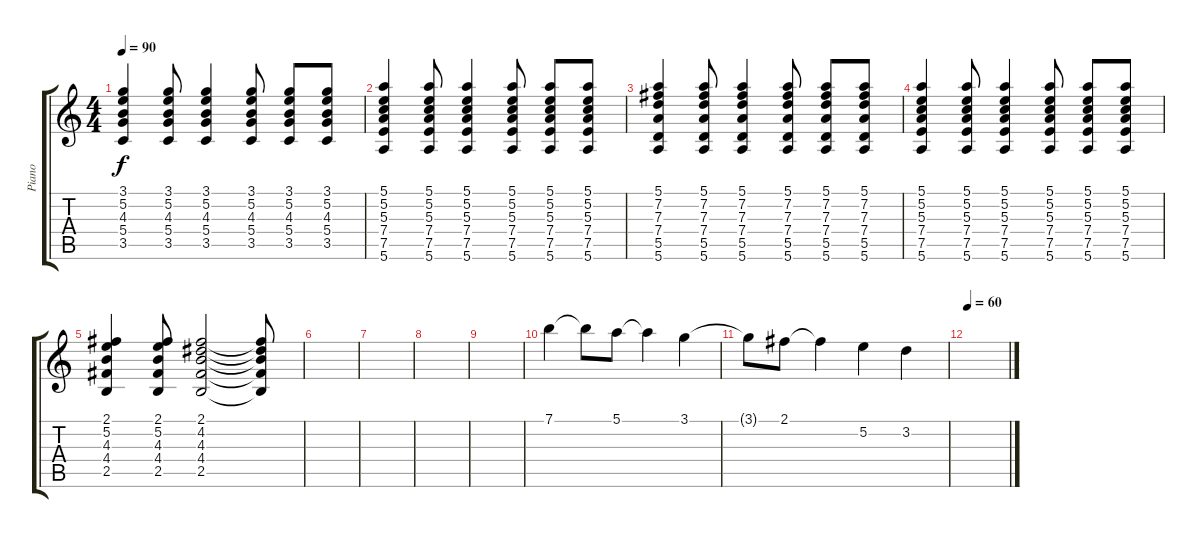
\track ("Piano" "Piano") {instrument acousticguitarsteel}
\staff {score tabs}
\tuning (E4 B3 G3 D3 A2 E2) {hide}
\ts (4 4)
\tempo 90
\clef g2
\ks c
(3.1 5.2 4.3 5.4 3.5).4{dy f} (3.1 5.2 4.3 5.4 3.5).8 (3.1 5.2 4.3 5.4 3.5).4 (3.1 5.2 4.3 5.4 3.5).8 (3.1 5.2 4.3 5.4 3.5).8 (3.1 5.2 4.3 5.4 3.5).8 |
(5.1 5.2 5.3 7.4 7.5 5.6).4 (5.1 5.2 5.3 7.4 7.5 5.6).8 (5.1 5.2 5.3 7.4 7.5 5.6).4 (5.1 5.2 5.3 7.4 7.5 5.6).8 (5.1 5.2 5.3 7.4 7.5 5.6).8 (5.1 5.2 5.3 7.4 7.5 5.6).8 |
(5.1 7.2 7.3 7.4 5.5 5.6).4 (5.1 7.2 7.3 7.4 5.5 5.6).8 (5.1 7.2 7.3 7.4 5.5 5.6).4 (5.1 7.2 7.3 7.4 5.5 5.6).8 (5.1 7.2 7.3 7.4 5.5 5.6).8 (5.1 7.2 7.3 7.4 5.5 5.6).8 |
(5.1 5.2 5.3 7.4 7.5 5.6).4 (5.1 5.2 5.3 7.4 7.5 5.6).8 (5.1 5.2 5.3 7.4 7.5 5.6).4 (5.1 5.2 5.3 7.4 7.5 5.6).8 (5.1 5.2 5.3 7.4 7.5 5.6).8 (5.1 5.2 5.3 7.4 7.5 5.6).8 |
(2.1 5.2 4.3 4.4 2.5).4 (2.1 5.2 4.3 4.4 2.5).8 (2.1 4.2 4.3 4.4 2.5).2 (2.1{t} 4.2{t} 4.3{t} 4.4{t} 2.5{t}).8 |
|
|
|
|
7.1.4{instrument acousticguitarsteel} 7.1{t}.8 5.1.8 5.1{t}.4 3.1.4 |
3.1{t}.8 2.1.8 2.1{t}.4 5.2.4 3.2.4 |
\tempo 60
